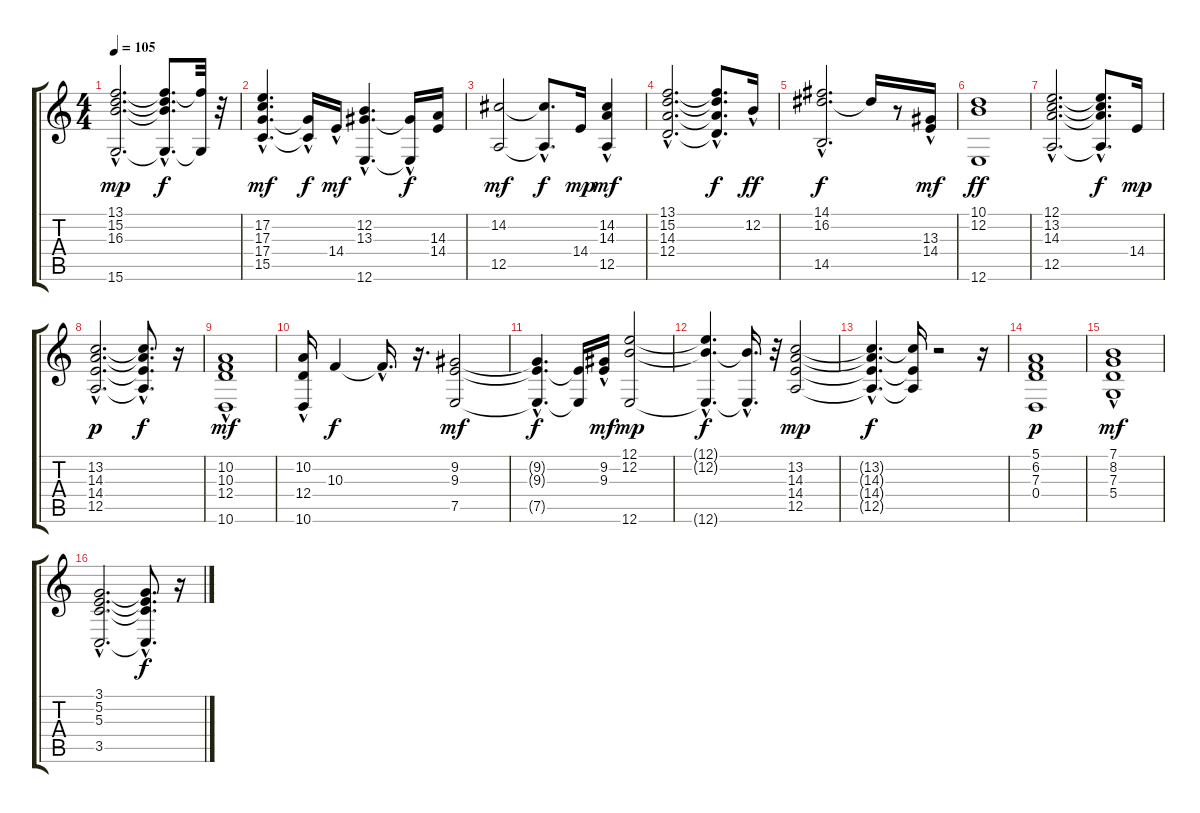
\track "" {instrument electricpiano1}
\staff {score tabs}
\tuning (E4 B3 G3 D3 A2 E2) {hide}
\ts (4 4)
\tempo 105
\clef g2
\ks c
(13.1{hac} 15.2{hac} 16.3{hac} 15.6{hac}).2{d dy mp} (13.1{hac t} 15.2{hac t} 16.3{hac t} 15.6{hac t}).8{d dy f} (13.1{t} 15.6{t}).32 r.32 |
(17.2{hac} 17.3{hac} 17.4{hac} 15.5{hac}).4{d dy mf} (17.4{t} 15.5{hac t}).16{dy f} 14.4{hac}.16{dy mf} (12.2{hac} 13.3{hac} 12.6{hac}).4{d} (13.3{t} 12.6{hac t}).16{dy f} (14.3 14.4).16 |
(14.2 12.5).2{dy mf} (14.2{hac t} 12.5{hac t}).8{d dy f} 14.4.16{dy mp} (14.2{hac} 14.3{hac} 12.5).4{dy mf} |
(13.1{hac} 15.2{hac} 14.3{hac} 12.4{hac}).2{d} (13.1{t} 15.2{t} 14.3{t} 12.4{hac t}).8{d dy f} 12.2{hac}.16{dy ff} |
(14.1{hac} 16.2{hac} 14.5).2{d dy f} 16.2{t}.16 r.8 (13.3{hac} 14.4{hac}).16{dy mf} |
(10.1 12.2 12.6).1{dy ff} |
(12.1{hac} 13.2{hac} 14.3{hac} 12.5{hac}).2{d} (12.1{hac t} 13.2{t} 14.3{t} 12.5{hac t}).8{d dy f} 14.4.16{dy mp} |
(13.2{hac} 14.3{hac} 14.4{hac} 12.5{hac}).2{d dy p} (13.2{hac t} 14.3{t} 14.4{t} 12.5{hac t}).8{d dy f} r.16 |
(10.2{hac} 10.3{hac} 12.4 10.6{hac}).1{dy mf} |
(10.2{hac} 12.4{hac} 10.6{hac}).16 10.3.4{dy f} 10.3{hac t}.16{d} r.16{d} (9.2 9.3 7.5).2{dy mf} |
(9.2{t} 9.3{hac t} 7.5{hac t}).4{d dy f} (9.3{t} 7.5{t}).16 (9.2{hac} 9.3{hac}).16{dy mf} (12.1 12.2 12.6).2{dy mp} |
(12.1{hac t} 12.2{hac t} 12.6{hac t}).4{d dy f} (12.2{t} 12.6{hac t}).16{d} r.32 (13.2 14.3 14.4 12.5).2{dy mp} |
(13.2{hac t} 14.3{hac t} 14.4{hac t} 12.5{hac t}).4{d dy f} (13.2{t} 14.4{t} 12.5{t}).16 r.2 r.16 |
(5.1 6.2 7.3 0.4).1{dy p} |
(7.1{hac} 8.2{hac} 7.3{hac} 5.4).1{dy mf} |
(3.1{hac} 5.2{hac} 5.3{hac} 3.5{hac}).2{d} (3.1{hac t} 5.2{hac t} 5.3{hac t} 3.5{t}).8{d dy f} r.16
